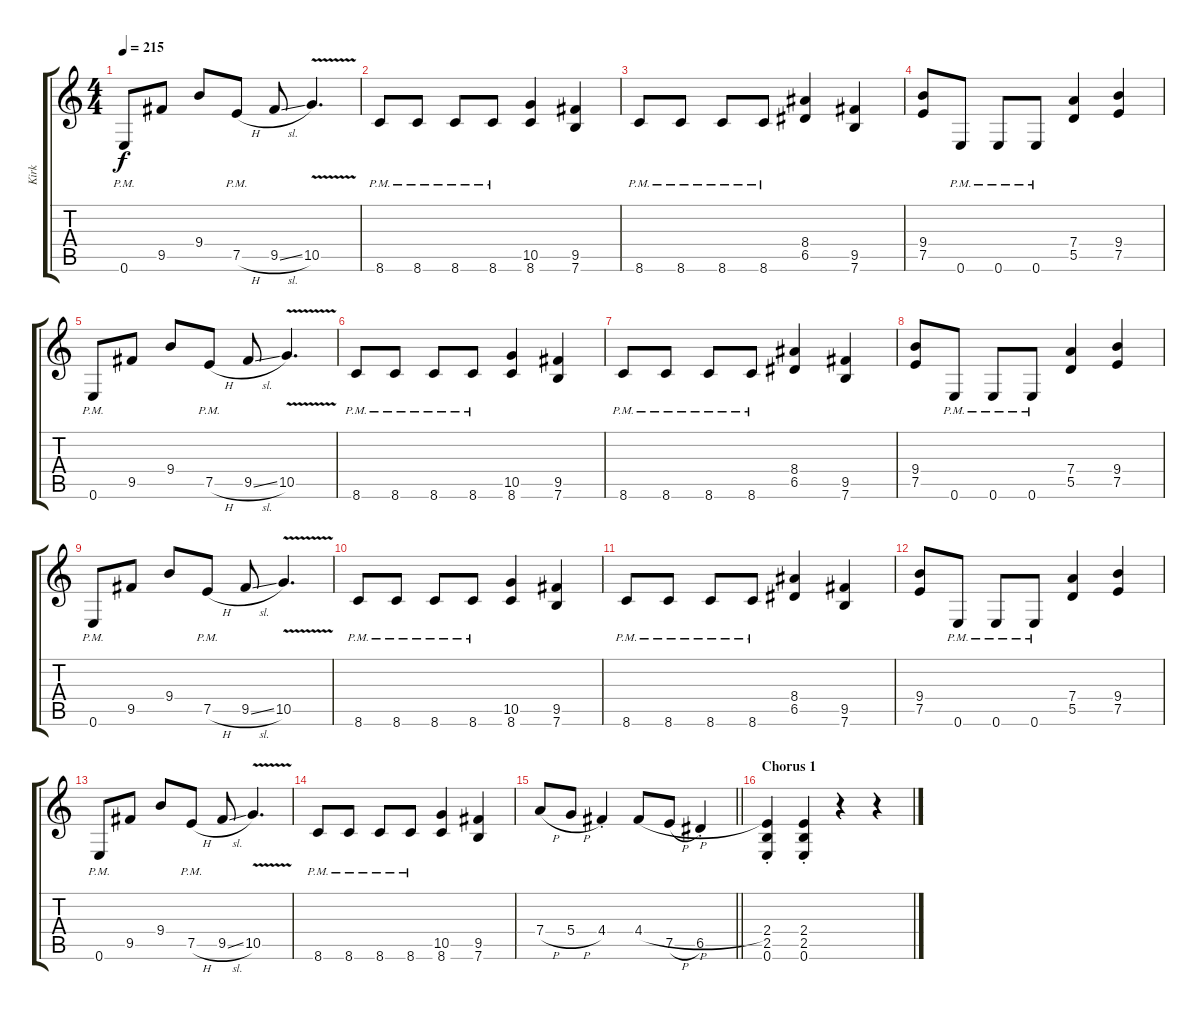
\track ("Kirk" "Kirk") {instrument overdrivenguitar}
\staff {score tabs}
\tuning (E4 B3 G3 D3 A2 E2) {hide}
\ts (4 4)
\tempo 215
\clef g2
\ks c
0.6{pm}.8{dy f} 9.5.8 9.4.8 7.5{h pm}.8 9.5{sl}.8 10.5{v}.4{d} |
8.6{pm}.8 8.6{pm}.8 8.6{pm}.8 8.6{pm}.8 (10.5 8.6).4 (9.5 7.6).4 |
8.6{pm}.8 8.6{pm}.8 8.6{pm}.8 8.6{pm}.8 (8.4 6.5).4 (9.5 7.6).4 |
(9.4 7.5).8 0.6{pm}.8 0.6{pm}.8 0.6{pm}.8 (7.4 5.5).4 (9.4 7.5).4 |
0.6{pm}.8 9.5.8 9.4.8 7.5{h pm}.8 9.5{sl}.8 10.5{v}.4{d} |
8.6{pm}.8 8.6{pm}.8 8.6{pm}.8 8.6{pm}.8 (10.5 8.6).4 (9.5 7.6).4 |
8.6{pm}.8 8.6{pm}.8 8.6{pm}.8 8.6{pm}.8 (8.4 6.5).4 (9.5 7.6).4 |
(9.4 7.5).8 0.6{pm}.8 0.6{pm}.8 0.6{pm}.8 (7.4 5.5).4 (9.4 7.5).4 |
0.6{pm}.8 9.5.8 9.4.8 7.5{h pm}.8 9.5{sl}.8 10.5{v}.4{d} |
8.6{pm}.8 8.6{pm}.8 8.6{pm}.8 8.6{pm}.8 (10.5 8.6).4 (9.5 7.6).4 |
8.6{pm}.8 8.6{pm}.8 8.6{pm}.8 8.6{pm}.8 (8.4 6.5).4 (9.5 7.6).4 |
(9.4 7.5).8 0.6{pm}.8 0.6{pm}.8 0.6{pm}.8 (7.4 5.5).4 (9.4 7.5).4 |
0.6{pm}.8 9.5.8 9.4.8 7.5{h pm}.8 9.5{sl}.8 10.5{v}.4{d} |
8.6{pm}.8 8.6{pm}.8 8.6{pm}.8 8.6{pm}.8 (10.5 8.6).4 (9.5 7.6).4 |
\barLineRight lightlight
7.4{h}.8 5.4{h}.8 4.4{st}.4 4.4{h}.8 7.5{h}.8 6.5{st}.4 |
\section ("" "Chorus 1")
(2.4{st} 2.5{st} 0.6{st}).4 (2.4{st} 2.5{st} 0.6{st}).4 r.4 r.4
